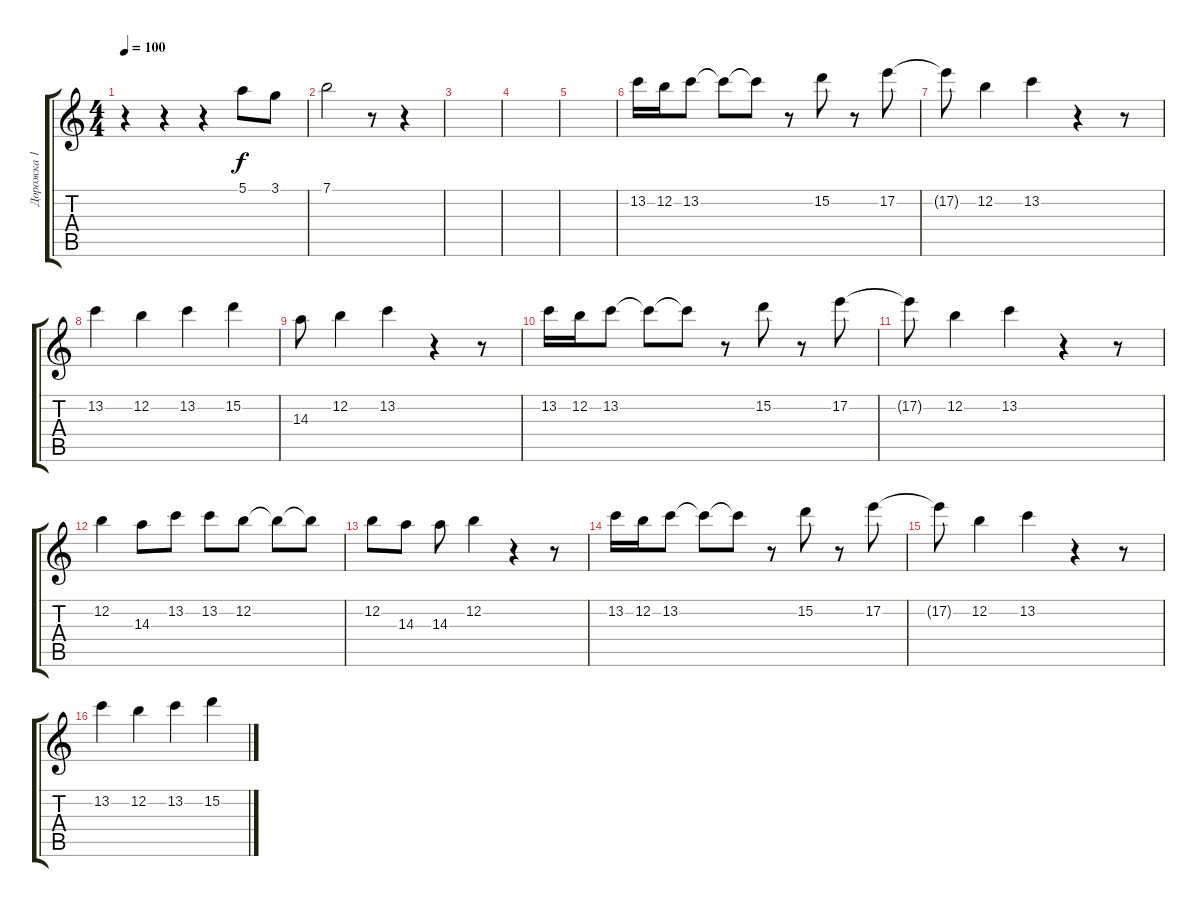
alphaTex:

\track ("Дорожка 1" "Дорожка 1") {instrument acousticguitarsteel}
\staff {score tabs}
\tuning (E4 B3 G3 D3 A2 E2) {hide}
\ts (4 4)
\tempo 100
\clef g2
\ks c
r.4{dy f} r.4 r.4 5.1.8 3.1.8 |
7.1.2 r.8 r.4 |
|
|
|
13.2.16 12.2.16 13.2.8 13.2{t}.8 13.2{t}.8 r.8 15.2.8 r.8 17.2.8 |
17.2{t}.8 12.2.4 13.2.4 r.4 r.8 |
13.2.4 12.2.4 13.2.4 15.2.4 |
14.3.8 12.2.4 13.2.4 r.4 r.8 |
13.2.16 12.2.16 13.2.8 13.2{t}.8 13.2{t}.8 r.8 15.2.8 r.8 17.2.8 |
17.2{t}.8 12.2.4 13.2.4 r.4 r.8 |
12.2.4 14.3.8 13.2.8 13.2.8 12.2.8 12.2{t}.8 12.2{t}.8 |
12.2.8 14.3.8 14.3.8 12.2.4 r.4 r.8 |
13.2.16 12.2.16 13.2.8 13.2{t}.8 13.2{t}.8 r.8 15.2.8 r.8 17.2.8 |
17.2{t}.8 12.2.4 13.2.4 r.4 r.8 |
13.2.4 12.2.4 13.2.4 15.2.4
